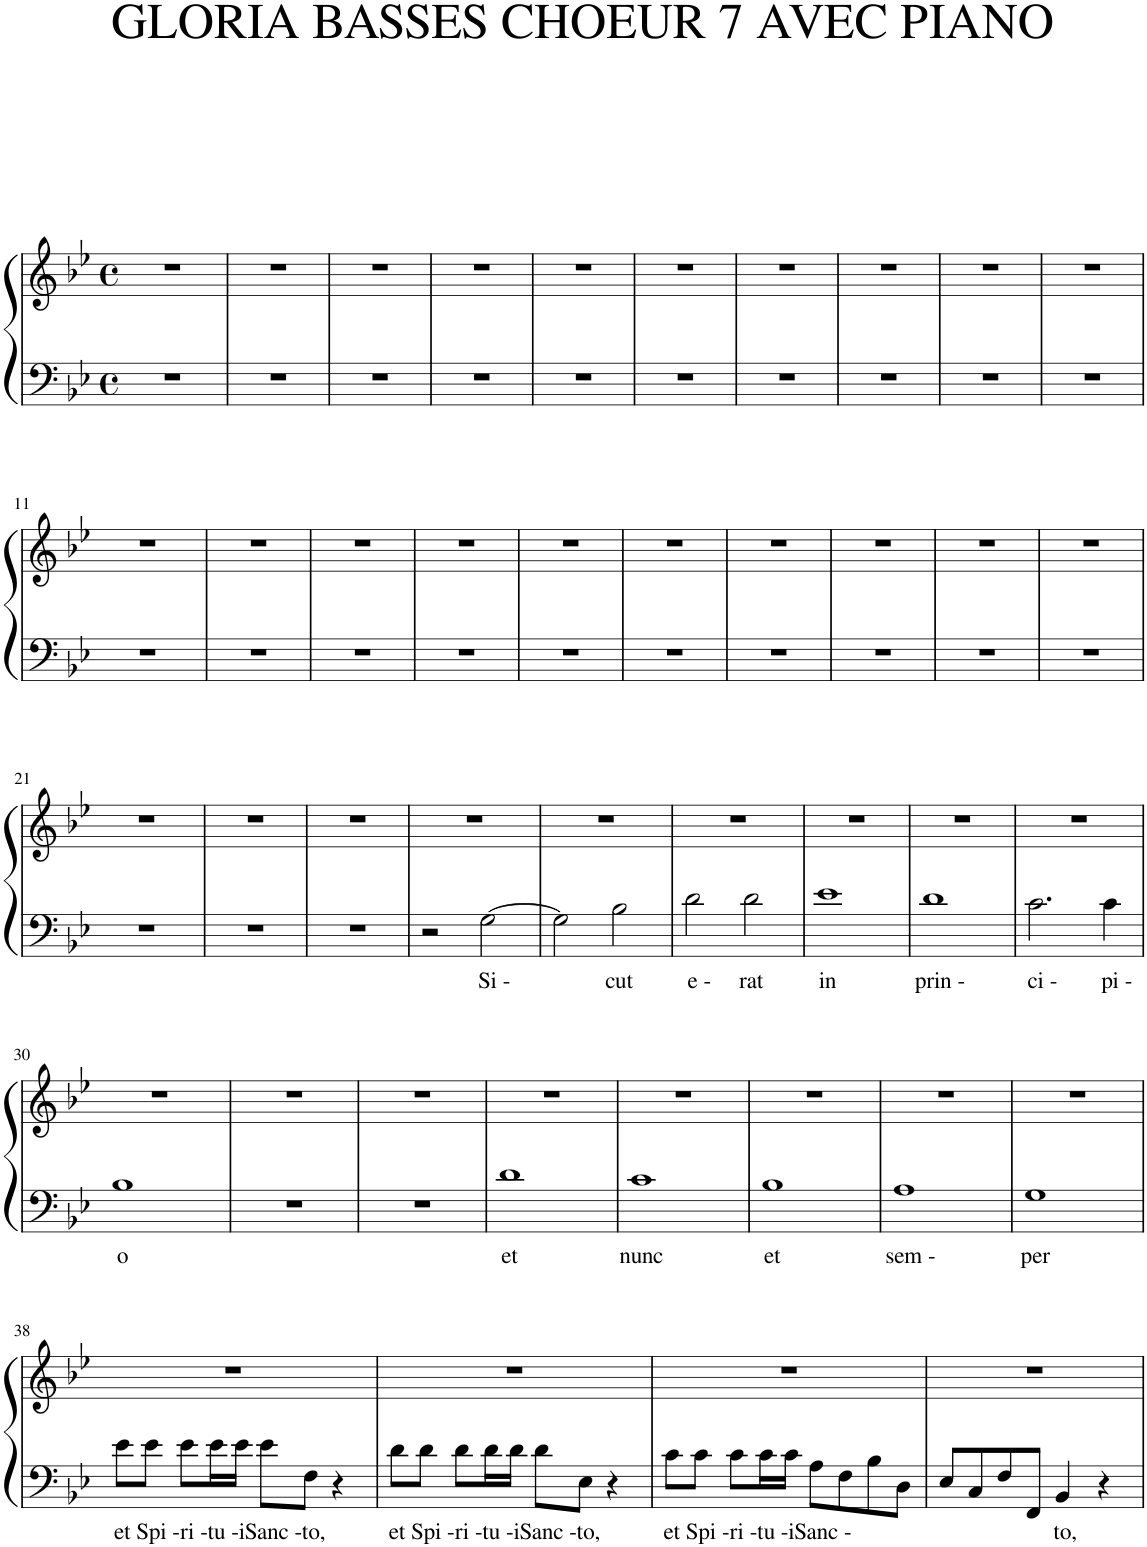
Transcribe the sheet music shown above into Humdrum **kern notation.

**kern	**text	**kern
*part1	*part1	*part1
*staff2	*staff2	*staff1
*I"Piano	*	*
*I'Pno.	*	*
*clefF4	*	*clefG2
*k[b-e-]	*	*k[b-e-]
*M4/4	*	*M4/4
*met(c)	*	*met(c)
=1	=1	=1
1r	.	1r
=2	=2	=2
1r	.	1r
=3	=3	=3
1r	.	1r
=4	=4	=4
1r	.	1r
=5	=5	=5
1r	.	1r
=6	=6	=6
1r	.	1r
=7	=7	=7
1r	.	1r
=8	=8	=8
1r	.	1r
=9	=9	=9
1r	.	1r
=10	=10	=10
1r	.	1r
!!LO:LB:g=z
=11	=11	=11
1r	.	1r
=12	=12	=12
1r	.	1r
=13	=13	=13
1r	.	1r
=14	=14	=14
1r	.	1r
=15	=15	=15
1r	.	1r
=16	=16	=16
1r	.	1r
=17	=17	=17
1r	.	1r
=18	=18	=18
1r	.	1r
=19	=19	=19
1r	.	1r
=20	=20	=20
1r	.	1r
!!LO:LB:g=z
=21	=21	=21
1r	.	1r
=22	=22	=22
1r	.	1r
=23	=23	=23
1r	.	1r
=24	=24	=24
2r	.	1r
!	!LO:LY:b	!
[2G\	Si -	.
=25	=25	=25
2G\]	.	1r
!	!LO:LY:b	!
2B-\	cut	.
=26	=26	=26
!	!LO:LY:b	!
2d\	e -	1r
!	!LO:LY:b	!
2d\	rat	.
=27	=27	=27
!	!LO:LY:b	!
1e-	in	1r
=28	=28	=28
!	!LO:LY:b	!
1d	prin -	1r
=29	=29	=29
!	!LO:LY:b	!
2.c\	ci -	1r
!	!LO:LY:b	!
4c\	pi -	.
!!LO:LB:g=z
=30	=30	=30
!	!LO:LY:b	!
1B-	o	1r
=31	=31	=31
1r	.	1r
=32	=32	=32
1r	.	1r
=33	=33	=33
!	!LO:LY:b	!
1d	et	1r
=34	=34	=34
!	!LO:LY:b	!
1c	nunc	1r
=35	=35	=35
!	!LO:LY:b	!
1B-	et	1r
=36	=36	=36
!	!LO:LY:b	!
1A	sem -	1r
=37	=37	=37
!	!LO:LY:b	!
1G	per	1r
!!LO:LB:g=z
=38	=38	=38
!	!LO:LY:b	!
8e-\L	et	1r
!	!LO:LY:b	!
8e-\J	Spi -	.
!	!LO:LY:b	!
8e-\L	ri -	.
!	!LO:LY:b	!
16e-\L	tu -	.
!	!LO:LY:b	!
16e-\JJ	i	.
!	!LO:LY:b	!
8e-\L	Sanc -	.
!	!LO:LY:b	!
8F\J	to,	.
4r	.	.
=39	=39	=39
!	!LO:LY:b	!
8d\L	et	1r
!	!LO:LY:b	!
8d\J	Spi -	.
!	!LO:LY:b	!
8d\L	ri -	.
!	!LO:LY:b	!
16d\L	tu -	.
!	!LO:LY:b	!
16d\JJ	i	.
!	!LO:LY:b	!
8d\L	Sanc -	.
!	!LO:LY:b	!
8E-\J	to,	.
4r	.	.
=40	=40	=40
!	!LO:LY:b	!
8c\L	et	1r
!	!LO:LY:b	!
8c\J	Spi -	.
!	!LO:LY:b	!
8c\L	ri -	.
!	!LO:LY:b	!
16c\L	tu -	.
!	!LO:LY:b	!
16c\JJ	i	.
!	!LO:LY:b	!
8A\L	Sanc -	.
8F\	.	.
8B-\	.	.
8D\J	.	.
=41	=41	=41
8E-/L	.	1r
8C/	.	.
8F/	.	.
8FF/J	.	.
!	!LO:LY:b	!
4BB-/	to,	.
4r	.	.
=	=	=
*-	*-	*-
